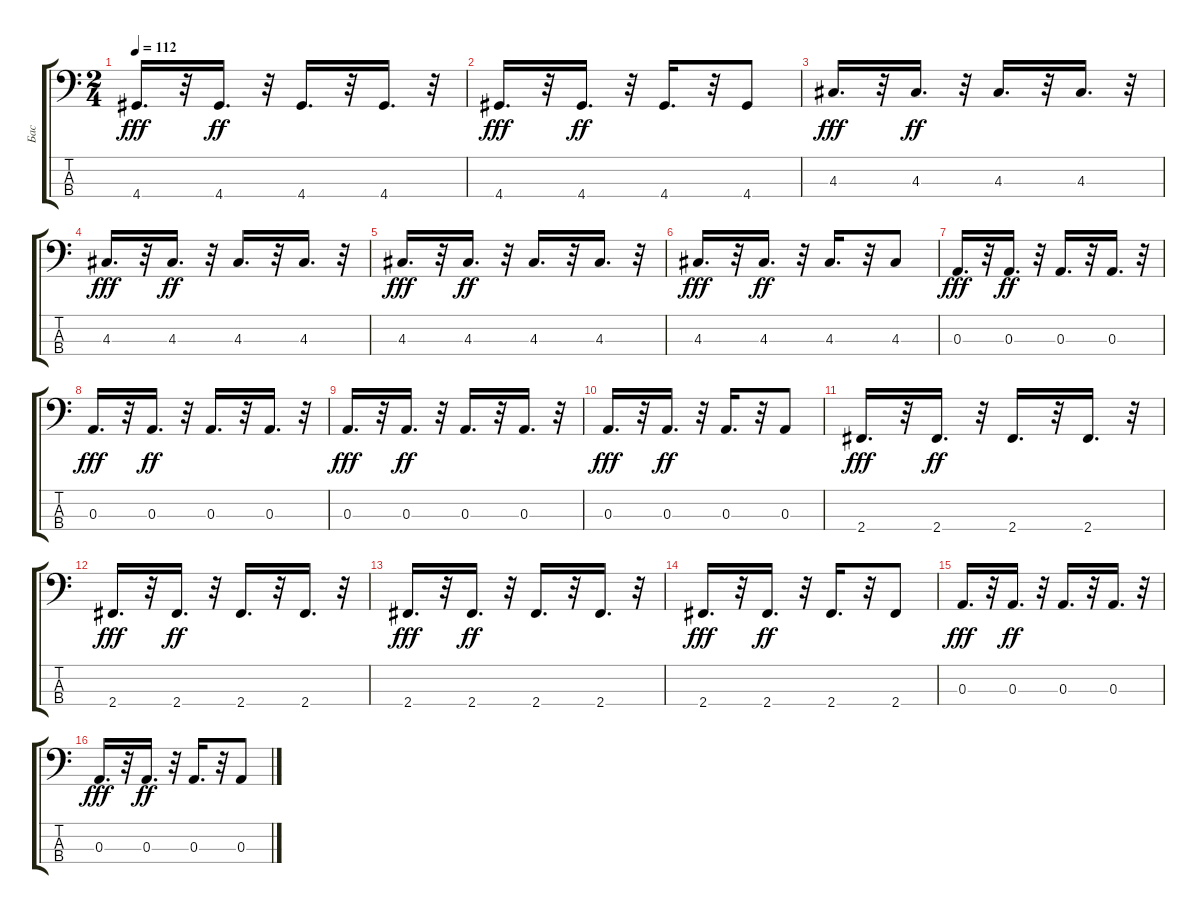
\track ("Бас" "Бас") {instrument electricbassfinger}
\staff {score tabs}
\tuning (G2 D2 A1 E1) {hide}
\ts (2 4)
\tempo 112
\clef f4
\ks c
4.4.16{d dy fff} r.32 4.4.16{d dy ff} r.32 4.4.16{d} r.32 4.4.16{d} r.32 |
4.4.16{d dy fff} r.32 4.4.16{d dy ff} r.32 4.4.16{d} r.32 4.4.8 |
4.3.16{d dy fff} r.32 4.3.16{d dy ff} r.32 4.3.16{d} r.32 4.3.16{d} r.32 |
4.3.16{d dy fff} r.32 4.3.16{d dy ff} r.32 4.3.16{d} r.32 4.3.16{d} r.32 |
4.3.16{d dy fff} r.32 4.3.16{d dy ff} r.32 4.3.16{d} r.32 4.3.16{d} r.32 |
4.3.16{d dy fff} r.32 4.3.16{d dy ff} r.32 4.3.16{d} r.32 4.3.8 |
0.3.16{d dy fff} r.32 0.3.16{d dy ff} r.32 0.3.16{d} r.32 0.3.16{d} r.32 |
0.3.16{d dy fff} r.32 0.3.16{d dy ff} r.32 0.3.16{d} r.32 0.3.16{d} r.32 |
0.3.16{d dy fff} r.32 0.3.16{d dy ff} r.32 0.3.16{d} r.32 0.3.16{d} r.32 |
0.3.16{d dy fff} r.32 0.3.16{d dy ff} r.32 0.3.16{d} r.32 0.3.8 |
2.4.16{d dy fff} r.32 2.4.16{d dy ff} r.32 2.4.16{d} r.32 2.4.16{d} r.32 |
2.4.16{d dy fff} r.32 2.4.16{d dy ff} r.32 2.4.16{d} r.32 2.4.16{d} r.32 |
2.4.16{d dy fff} r.32 2.4.16{d dy ff} r.32 2.4.16{d} r.32 2.4.16{d} r.32 |
2.4.16{d dy fff} r.32 2.4.16{d dy ff} r.32 2.4.16{d} r.32 2.4.8 |
0.3.16{d dy fff} r.32 0.3.16{d dy ff} r.32 0.3.16{d} r.32 0.3.16{d} r.32 |
0.3.16{d dy fff} r.32 0.3.16{d dy ff} r.32 0.3.16{d} r.32 0.3.8
